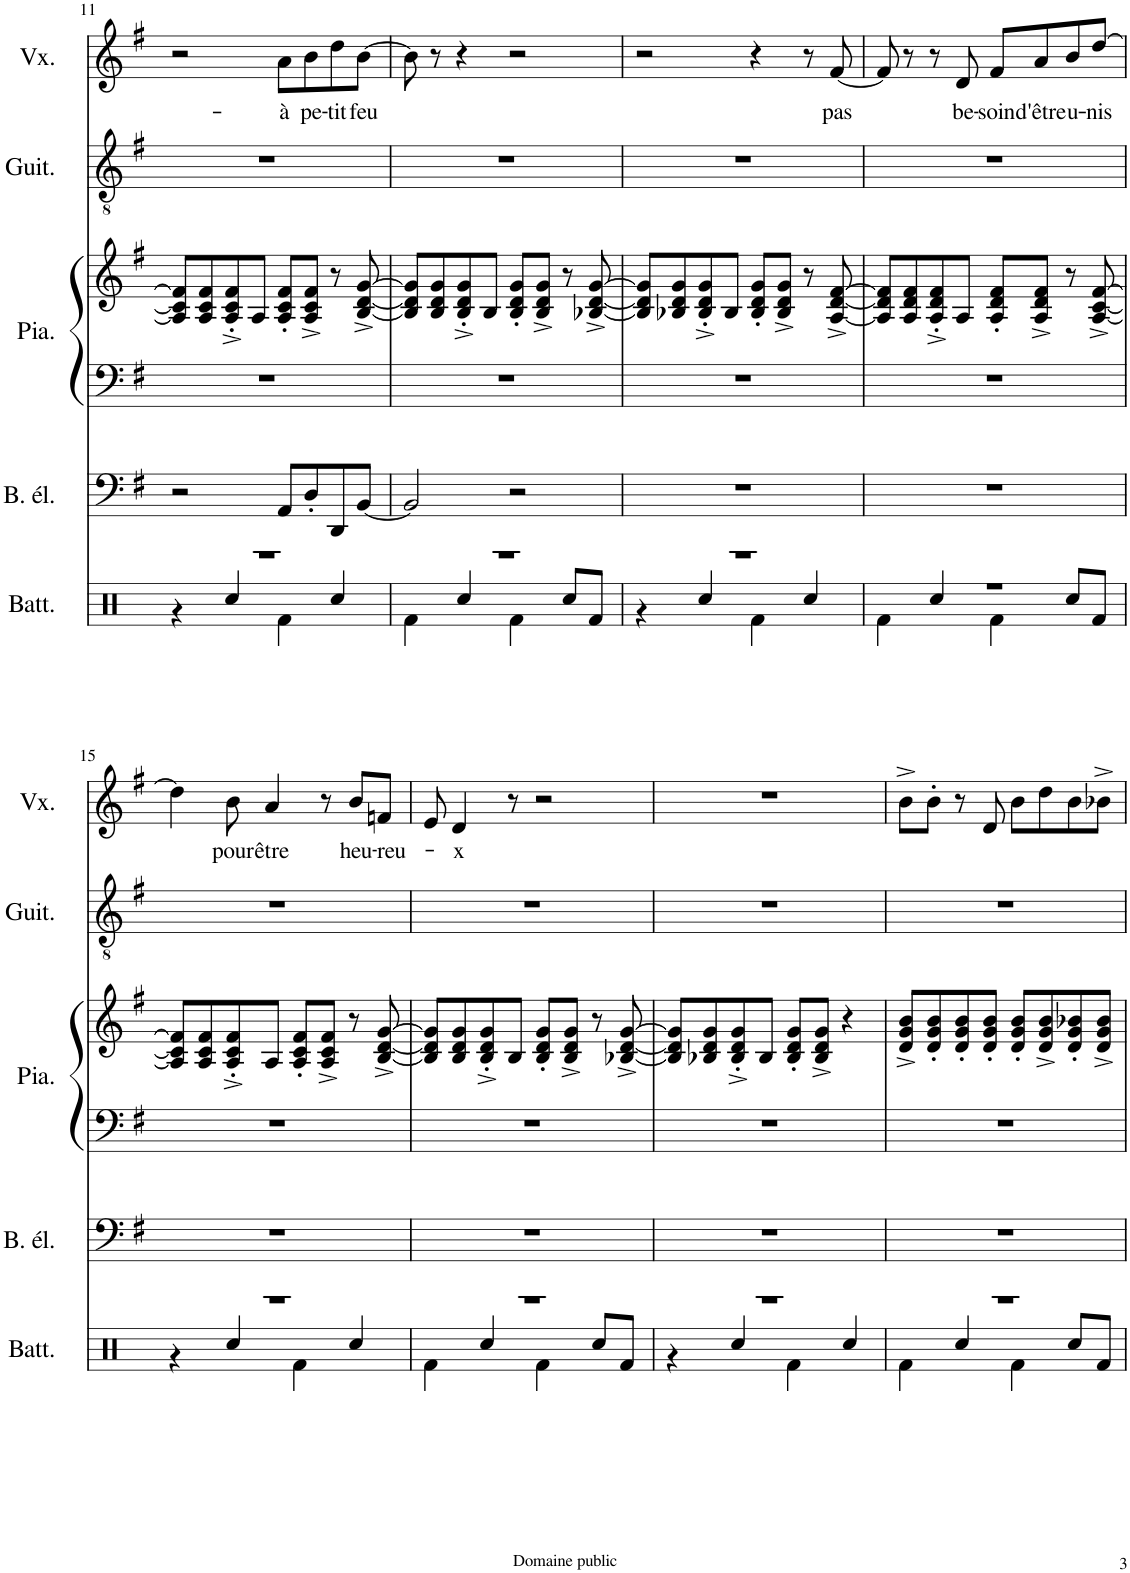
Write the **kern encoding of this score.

**kern	**kern	**kern	**kern	**kern	**kern	**text
*part5	*part4	*part3	*part3	*part2	*part1	*part1
*staff6	*staff5	*staff4	*staff3	*staff2	*staff1	*staff1
*I"Batterie	*I"Basse électrique	*I"Piano	*	*I"Guitare acoustique	*I"Voix	*
*I'Batt.	*I'B. él.	*I'Pia.	*	*I'Guit.	*I'Vx.	*
!!LO:PB:g=z
*clefX	*clefF4	*clefF4	*clefG2	*clefGv2	*clefG2	*
*	*Trd7c12	*	*	*	*	*
*k[]	*k[f#]	*k[f#]	*k[f#]	*k[f#]	*k[f#]	*
*M4/4	*M4/4	*M4/4	*M4/4	*M4/4	*M4/4	*
=11	=11	=11	=11	=11	=11	=11
*^	*	*	*	*	*	*
1r	4r	2r	1r	8A/] 8c/] 8f#/]L	1r	2r	.
.	.	.	.	8A/ 8c/ 8f#/	.	.	.
.	4Rcc/	.	.	8A/'^ 8c/'^ 8f#/'^	.	.	.
.	.	.	.	8A/J	.	.	.
!	!	!	!	!	!	!	!LO:LY:b
.	4Rf\	8AA/L	.	8A/' 8c/' 8f#/'L	.	8a\L	à
!	!	!	!	!	!	!	!LO:LY:b
.	.	8D'/	.	8A/^ 8c/^ 8f#/^J	.	8b\	pe-
!	!	!	!	!	!	!	!LO:LY:b
.	4Rcc/	8DD/	.	8r	.	8dd\	-tit
!	!	!	!	!	!	!	!LO:LY:b
.	.	[8BB/J	.	[8B/^ [8d/^ [8g/^	.	[8b\J	feu
=12	=12	=12	=12	=12	=12	=12	=12
1r	4Rf\	2BB/]	1r	8B/] 8d/] 8g/]L	1r	8b\]	.
.	.	.	.	8B/ 8d/ 8g/	.	8r	.
.	4Rcc/	.	.	8B/'^ 8d/'^ 8g/'^	.	4r	.
.	.	.	.	8B/J	.	.	.
.	4Rf\	2r	.	8B/' 8d/' 8g/'L	.	2r	.
.	.	.	.	8B/^ 8d/^ 8g/^J	.	.	.
.	8Rcc/L	.	.	8r	.	.	.
.	8Rf/J	.	.	[8B-X/^ [8d/^ [8g/^	.	.	.
=13	=13	=13	=13	=13	=13	=13	=13
1r	4r	1r	1r	8B-/] 8d/] 8g/]L	1r	2r	.
.	.	.	.	8B-X/ 8d/ 8g/	.	.	.
.	4Rcc/	.	.	8B-/'^ 8d/'^ 8g/'^	.	.	.
.	.	.	.	8B-/J	.	.	.
.	4Rf\	.	.	8B-/' 8d/' 8g/'L	.	4r	.
.	.	.	.	8B-/^ 8d/^ 8g/^J	.	.	.
.	4Rcc/	.	.	8r	.	8r	.
!	!	!	!	!	!	!	!LO:LY:b
.	.	.	.	[8A/^ [8d/^ [8f#/^	.	[8f#/	pas
=14	=14	=14	=14	=14	=14	=14	=14
1r	4Rf\	1r	1r	8A/] 8d/] 8f#/]L	1r	8f#/]	.
.	.	.	.	8A/ 8d/ 8f#/	.	8r	.
.	4Rcc/	.	.	8A/'^ 8d/'^ 8f#/'^	.	8r	.
!	!	!	!	!	!	!	!LO:LY:b
.	.	.	.	8A/J	.	8d/	be-
!	!	!	!	!	!	!	!LO:LY:b
.	4Rf\	.	.	8A/' 8d/' 8f#/'L	.	8f#/L	-soin
!	!	!	!	!	!	!	!LO:LY:b
.	.	.	.	8A/^ 8d/^ 8f#/^J	.	8a/	d'être
!	!	!	!	!	!	!	!LO:LY:b
.	8Rcc/L	.	.	8r	.	8b/	u-
!	!	!	!	!	!	!	!LO:LY:b
.	8Rf/J	.	.	[8A/^ [8c/^ [8f#/^	.	[8dd/J	-nis
!!LO:LB:g=z
=15	=15	=15	=15	=15	=15	=15	=15
1r	4r	1r	1r	8A/] 8c/] 8f#/]L	1r	4dd\]	.
.	.	.	.	8A/ 8c/ 8f#/	.	.	.
!	!	!	!	!	!	!	!LO:LY:b
.	4Rcc/	.	.	8A/'^ 8c/'^ 8f#/'^	.	8b\	pour
!	!	!	!	!	!	!	!LO:LY:b
.	.	.	.	8A/J	.	4a/	être
.	4Rf\	.	.	8A/' 8c/' 8f#/'L	.	.	.
.	.	.	.	8A/^ 8c/^ 8f#/^J	.	8r	.
!	!	!	!	!	!	!	!LO:LY:b
.	4Rcc/	.	.	8r	.	8b/L	heu-
!	!	!	!	!	!	!	!LO:LY:b
.	.	.	.	[8B/^ [8d/^ [8g/^	.	8fn/J	-reu-
=16	=16	=16	=16	=16	=16	=16	=16
1r	4Rf\	1r	1r	8B/] 8d/] 8g/]L	1r	8e/	.
!	!	!	!	!	!	!	!LO:LY:b
.	.	.	.	8B/ 8d/ 8g/	.	4d/	-x
.	4Rcc/	.	.	8B/'^ 8d/'^ 8g/'^	.	.	.
.	.	.	.	8B/J	.	8r	.
.	4Rf\	.	.	8B/' 8d/' 8g/'L	.	2r	.
.	.	.	.	8B/^ 8d/^ 8g/^J	.	.	.
.	8Rcc/L	.	.	8r	.	.	.
.	8Rf/J	.	.	[8B-X/^ [8d/^ [8g/^	.	.	.
=17	=17	=17	=17	=17	=17	=17	=17
1r	4r	1r	1r	8B-/] 8d/] 8g/]L	1r	1r	.
.	.	.	.	8B-X/ 8d/ 8g/	.	.	.
.	4Rcc/	.	.	8B-/'^ 8d/'^ 8g/'^	.	.	.
.	.	.	.	8B-/J	.	.	.
.	4Rf\	.	.	8B-/' 8d/' 8g/'L	.	.	.
.	.	.	.	8B-/^ 8d/^ 8g/^J	.	.	.
.	4Rcc/	.	.	4r	.	.	.
=18	=18	=18	=18	=18	=18	=18	=18
1r	4Rf\	1r	1r	8d/^ 8g/^ 8b/^L	1r	8b^\L	.
.	.	.	.	8d/' 8g/' 8b/'	.	8b'\J	.
.	4Rcc/	.	.	8d/' 8g/' 8b/'	.	8r	.
.	.	.	.	8d/' 8g/' 8b/'J	.	8d/	.
.	4Rf\	.	.	8d/' 8g/' 8b/'L	.	8b\L	.
.	.	.	.	8d/^ 8g/^ 8b/^	.	8dd\	.
.	8Rcc/L	.	.	8d/' 8g/' 8b-X/'	.	8b\	.
.	8Rf/J	.	.	8d/^ 8g/^ 8b-/^J	.	8b-X^\J	.
*v	*v	*	*	*	*	*	*
=	=	=	=	=	=	=
*-	*-	*-	*-	*-	*-	*-
